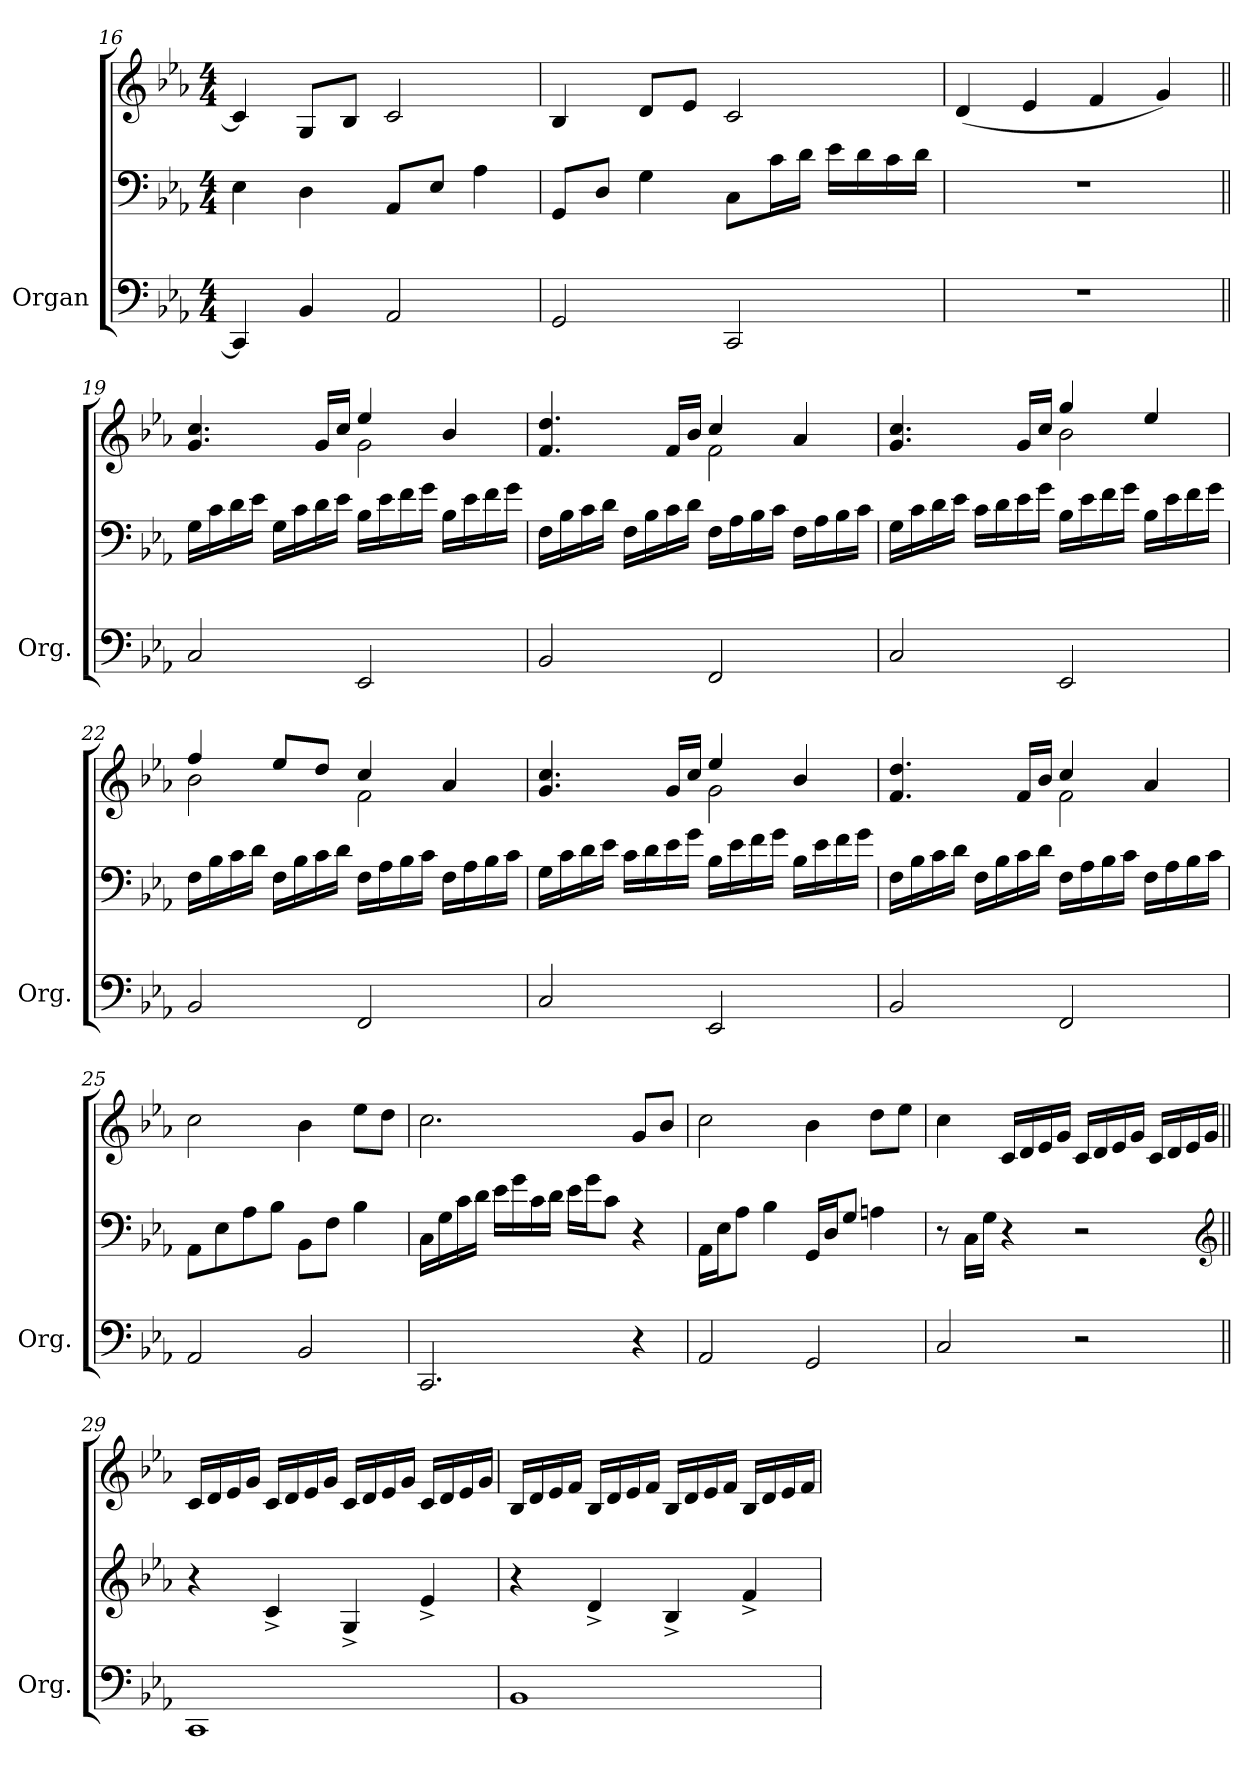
**kern	**kern	**kern
*part1	*part1	*part1
*staff3	*staff2	*staff1
*I"Organ	*	*
*I'Org.	*	*
!!LO:LB:g=z
*clefF4	*clefF4	*clefG2
*k[b-e-a-]	*k[b-e-a-]	*k[b-e-a-]
*E-:	*E-:	*E-:
*M4/4	*M4/4	*M4/4
=16	=16	=16
4CC/]	4E-\	4c/]
4BB-/	4D\	8G/L
.	.	8B-/J
2AA-/	8AA-/L	2c/
.	8E-/J	.
.	4A-\	.
=17	=17	=17
2GG/	8GG/L	4B-/
.	8D/J	.
.	4G\	8d/L
.	.	8e-/J
2CC/	8C\L	2c/
.	16c\L	.
.	16d\JJ	.
.	16e-\LL	.
.	16d\	.
.	16c\	.
.	16d\JJ	.
=18	=18	=18
1r	1r	(4d/
.	.	4e-/
.	.	4f/
.	.	4g/)
=19||	=19||	=19||
*	*	*^
2C/	16G\LL	4.g/ 4.cc/	2ryy
.	16c\	.	.
.	16d\	.	.
.	16e-\JJ	.	.
.	16G\LL	.	.
.	16c\	.	.
.	16d\	16g/LL	.
.	16e-\JJ	16cc/JJ	.
2EE-/	16B-\LL	4ee-/	2g\
.	16e-\	.	.
.	16f\	.	.
.	16g\JJ	.	.
.	16B-\LL	4b-/	.
.	16e-\	.	.
.	16f\	.	.
.	16g\JJ	.	.
!!LO:LB:g=z	!!
=20	=20	=20	=20
2BB-/	16F\LL	4.f/ 4.dd/	2ryy
.	16B-\	.	.
.	16c\	.	.
.	16d\JJ	.	.
.	16F\LL	.	.
.	16B-\	.	.
.	16c\	16f/LL	.
.	16d\JJ	16b-/JJ	.
2FF/	16F\LL	4cc/	2f\
.	16A-\	.	.
.	16B-\	.	.
.	16c\JJ	.	.
.	16F\LL	4a-/	.
.	16A-\	.	.
.	16B-\	.	.
.	16c\JJ	.	.
=21	=21	=21	=21
2C/	16G\LL	4.g/ 4.cc/	2ryy
.	16c\	.	.
.	16d\	.	.
.	16e-\JJ	.	.
.	16c\LL	.	.
.	16d\	.	.
.	16e-\	16g/LL	.
.	16g\JJ	16cc/JJ	.
2EE-/	16B-\LL	4gg/	2b-\
.	16e-\	.	.
.	16f\	.	.
.	16g\JJ	.	.
.	16B-\LL	4ee-/	.
.	16e-\	.	.
.	16f\	.	.
.	16g\JJ	.	.
!!LO:PB:g=z	!!
=22	=22	=22	=22
2BB-/	16F\LL	4ff/	2b-\
.	16B-\	.	.
.	16c\	.	.
.	16d\JJ	.	.
.	16F\LL	8ee-/L	.
.	16B-\	.	.
.	16c\	8dd/J	.
.	16d\JJ	.	.
2FF/	16F\LL	4cc/	2f\
.	16A-\	.	.
.	16B-\	.	.
.	16c\JJ	.	.
.	16F\LL	4a-/	.
.	16A-\	.	.
.	16B-\	.	.
.	16c\JJ	.	.
=23	=23	=23	=23
2C/	16G\LL	4.g/ 4.cc/	2ryy
.	16c\	.	.
.	16d\	.	.
.	16e-\JJ	.	.
.	16c\LL	.	.
.	16d\	.	.
.	16e-\	16g/LL	.
.	16g\JJ	16cc/JJ	.
2EE-/	16B-\LL	4ee-/	2g\
.	16e-\	.	.
.	16f\	.	.
.	16g\JJ	.	.
.	16B-\LL	4b-/	.
.	16e-\	.	.
.	16f\	.	.
.	16g\JJ	.	.
!!LO:LB:g=z	!!
=24	=24	=24	=24
2BB-/	16F\LL	4.f/ 4.dd/	2ryy
.	16B-\	.	.
.	16c\	.	.
.	16d\JJ	.	.
.	16F\LL	.	.
.	16B-\	.	.
.	16c\	16f/LL	.
.	16d\JJ	16b-/JJ	.
2FF/	16F\LL	4cc/	2f\
.	16A-\	.	.
.	16B-\	.	.
.	16c\JJ	.	.
.	16F\LL	4a-/	.
.	16A-\	.	.
.	16B-\	.	.
.	16c\JJ	.	.
*	*	*v	*v
=25	=25	=25
2AA-/	8AA-\L	2cc\
.	8E-\	.
.	8A-\	.
.	8B-\J	.
2BB-/	8BB-\L	4b-\
.	8F\J	.
.	4B-\	8ee-\L
.	.	8dd\J
=26	=26	=26
2.CC/	16C\LL	2.cc\
.	16G\	.
.	16c\	.
.	16d\JJ	.
.	16e-\LL	.
.	16g\	.
.	16c\	.
.	16d\JJ	.
.	16e-\LL	.
.	16g\J	.
.	8c\J	.
4r	4r	8g/L
.	.	8b-/J
!!LO:LB:g=z
=27	=27	=27
2AA-/	16AA-\LL	2cc\
.	16E-\J	.
.	8A-\J	.
.	4B-\	.
2GG/	16GG/LL	4b-\
.	16D/J	.
.	8G/J	.
.	4An\	8dd\L
.	.	8ee-\J
=28	=28	=28
2C/	8r	4cc\
.	16C\LL	.
.	16G\JJ	.
.	4r	16c/LL
.	.	16d/
.	.	16e-/
.	.	16g/JJ
2r	2r	16c/LL
.	.	16d/
.	.	16e-/
.	.	16g/JJ
.	.	16c/LL
.	.	16d/
.	.	16e-/
.	.	16g/JJ
*	*clefG2	*
=29||	=29||	=29||
1CC	4r	16c/LL
.	.	16d/
.	.	16e-/
.	.	16g/JJ
.	4c^/	16c/LL
.	.	16d/
.	.	16e-/
.	.	16g/JJ
.	4G^/	16c/LL
.	.	16d/
.	.	16e-/
.	.	16g/JJ
.	4e-^/	16c/LL
.	.	16d/
.	.	16e-/
.	.	16g/JJ
!!LO:LB:g=z
=30	=30	=30
1BB-	4r	16B-/LL
.	.	16d/
.	.	16e-/
.	.	16f/JJ
.	4d^/	16B-/LL
.	.	16d/
.	.	16e-/
.	.	16f/JJ
.	4B-^/	16B-/LL
.	.	16d/
.	.	16e-/
.	.	16f/JJ
.	4f^/	16B-/LL
.	.	16d/
.	.	16e-/
.	.	16f/JJ
=	=	=
*-	*-	*-
